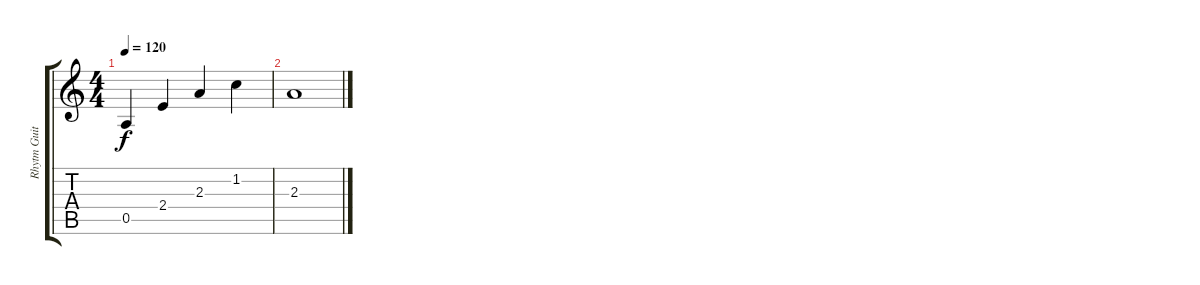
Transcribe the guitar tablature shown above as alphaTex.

\track ("Rhytm Guitar" "Rhytm Guit") {instrument acousticguitarsteel}
\staff {score tabs}
\tuning (E4 B3 G3 D3 A2 E2) {hide}
\ts (4 4)
\tempo 120
\clef g2
\ks c
0.5.4{dy f} 2.4.4 2.3.4 1.2.4 |
2.3.1
